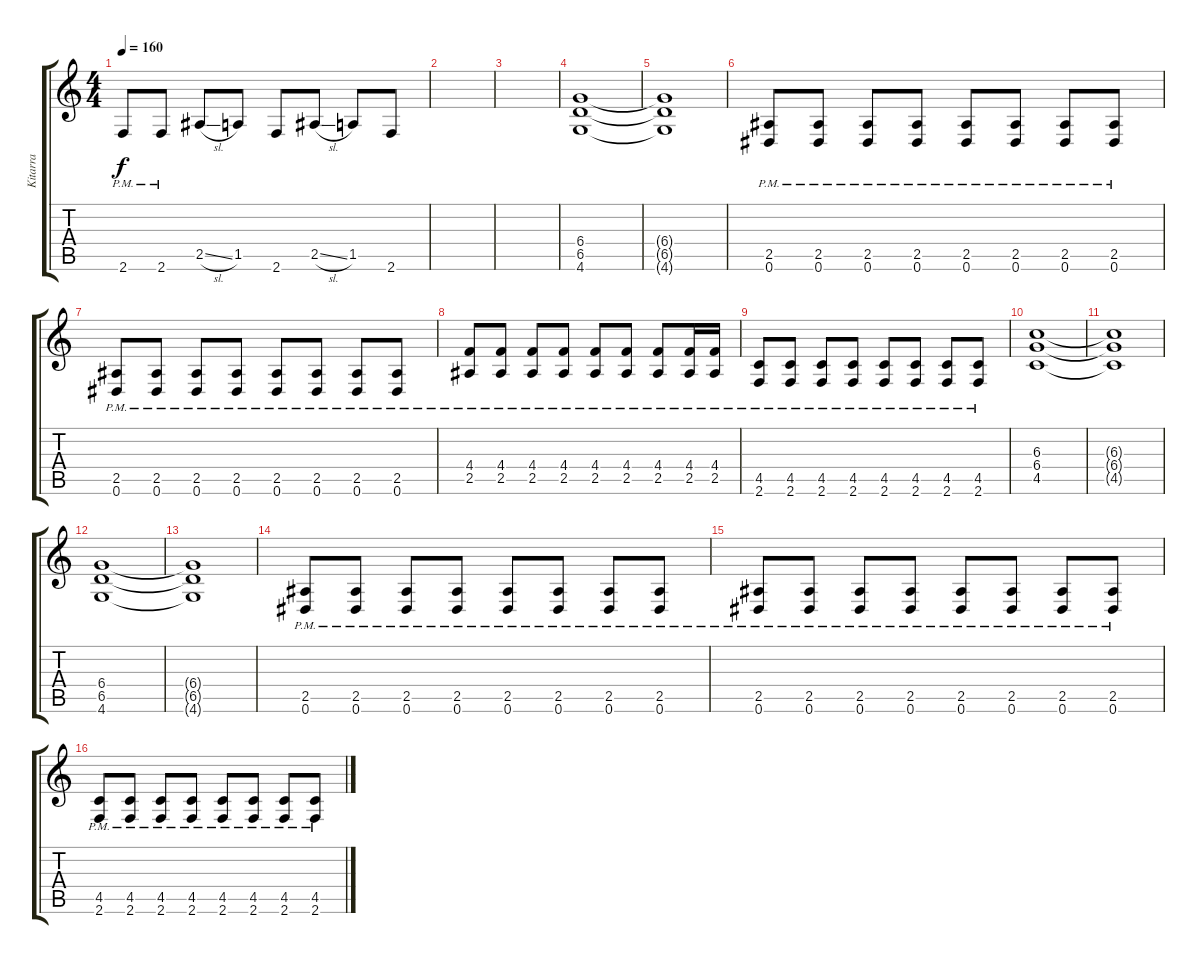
\track ("Kitarra" "Kitarra") {instrument distortionguitar}
\staff {score tabs}
\tuning (Eb4 Bb3 Gb3 Db3 Ab2 Eb2) {hide}
\ts (4 4)
\tempo 160
\clef g2
\ks c
2.6{pm}.8{dy f} 2.6{pm}.8 2.5{sl}.8 1.5.8 2.6.8 2.5{sl}.8 1.5.8 2.6.8 |
|
|
(6.4 6.5 4.6).1 |
(6.4{t} 6.5{t} 4.6{t}).1 |
(2.5{pm} 0.6{pm}).8 (2.5{pm} 0.6{pm}).8 (2.5{pm} 0.6{pm}).8 (2.5{pm} 0.6{pm}).8 (2.5{pm} 0.6{pm}).8 (2.5{pm} 0.6{pm}).8 (2.5{pm} 0.6{pm}).8 (2.5{pm} 0.6{pm}).8 |
(2.5{pm} 0.6{pm}).8 (2.5{pm} 0.6{pm}).8 (2.5{pm} 0.6{pm}).8 (2.5{pm} 0.6{pm}).8 (2.5{pm} 0.6{pm}).8 (2.5{pm} 0.6{pm}).8 (2.5{pm} 0.6{pm}).8 (2.5{pm} 0.6{pm}).8 |
(4.4{pm} 2.5{pm}).8 (4.4{pm} 2.5{pm}).8 (4.4{pm} 2.5{pm}).8 (4.4{pm} 2.5{pm}).8 (4.4{pm} 2.5{pm}).8 (4.4{pm} 2.5{pm}).8 (4.4{pm} 2.5{pm}).8 (4.4{pm} 2.5).16 (4.4{pm} 2.5).16 |
(4.5{pm} 2.6{pm}).8 (4.5{pm} 2.6{pm}).8 (4.5{pm} 2.6{pm}).8 (4.5{pm} 2.6{pm}).8 (4.5{pm} 2.6{pm}).8 (4.5{pm} 2.6{pm}).8 (4.5{pm} 2.6{pm}).8 (4.5{pm} 2.6{pm}).8 |
(6.3 6.4 4.5).1 |
(6.3{t} 6.4{t} 4.5{t}).1 |
(6.4 6.5 4.6).1 |
(6.4{t} 6.5{t} 4.6{t}).1 |
(2.5{pm} 0.6{pm}).8 (2.5{pm} 0.6{pm}).8 (2.5{pm} 0.6{pm}).8 (2.5{pm} 0.6{pm}).8 (2.5{pm} 0.6{pm}).8 (2.5{pm} 0.6{pm}).8 (2.5{pm} 0.6{pm}).8 (2.5{pm} 0.6{pm}).8 |
(2.5{pm} 0.6{pm}).8 (2.5{pm} 0.6{pm}).8 (2.5{pm} 0.6{pm}).8 (2.5{pm} 0.6{pm}).8 (2.5{pm} 0.6{pm}).8 (2.5{pm} 0.6{pm}).8 (2.5{pm} 0.6{pm}).8 (2.5{pm} 0.6{pm}).8 |
(4.5{pm} 2.6{pm}).8 (4.5{pm} 2.6{pm}).8 (4.5{pm} 2.6{pm}).8 (4.5{pm} 2.6{pm}).8 (4.5{pm} 2.6{pm}).8 (4.5{pm} 2.6{pm}).8 (4.5{pm} 2.6{pm}).8 (4.5{pm} 2.6{pm}).8
